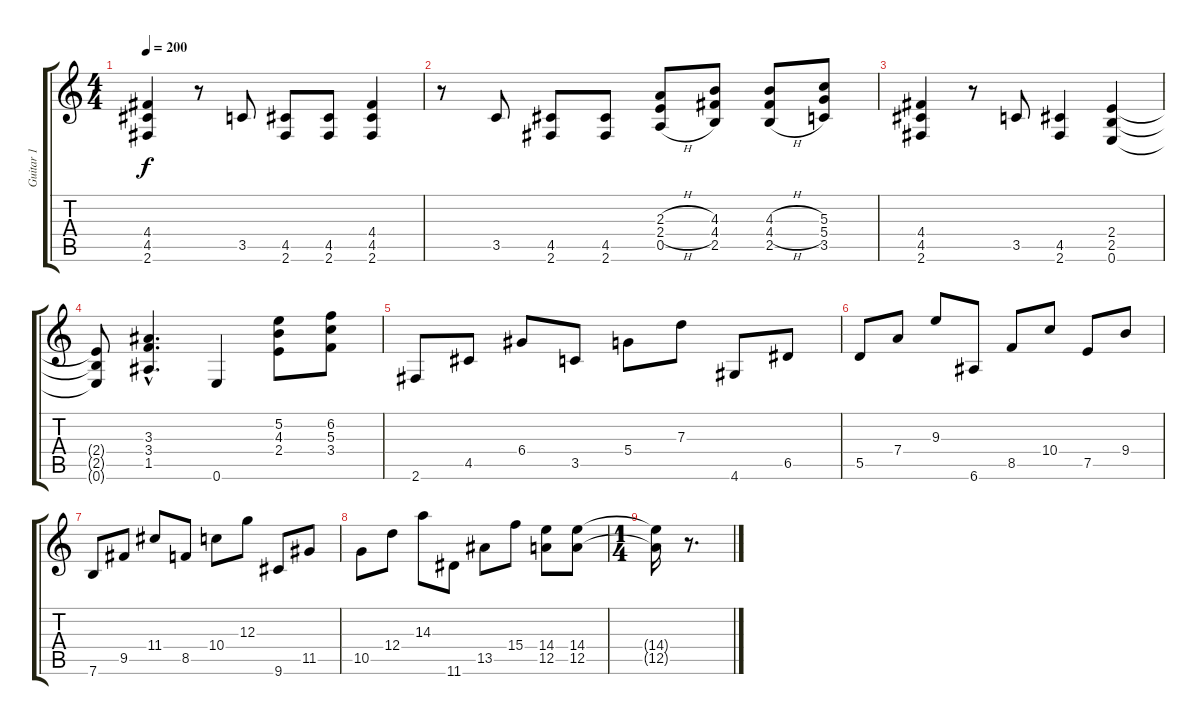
\track ("Guitar 1" "Guitar 1") {instrument overdrivenguitar}
\staff {score tabs}
\tuning (E4 B3 G3 D3 A2 E2) {hide}
\ts (4 4)
\tempo 200
\clef g2
\ks c
(4.4 4.5 2.6).4{dy f} r.8 3.5.8 (4.5 2.6).8 (4.5 2.6).8 (4.4 4.5 2.6).4 |
r.8 3.5.8 (4.5 2.6).8 (4.5 2.6).8 (2.3{h} 2.4{h} 0.5{h}).8 (4.3 4.4 2.5).8 (4.3{h} 4.4{h} 2.5{h}).8 (5.3 5.4 3.5).8 |
(4.4 4.5 2.6).4 r.8 3.5.8 (4.5 2.6).4 (2.4 2.5 0.6).4 |
(2.4{t} 2.5{t} 0.6{t}).8 (3.3{hac} 3.4{hac} 1.5{hac}).4{d} 0.6.4 (5.2 4.3 2.4).8 (6.2 5.3 3.4).8 |
2.6.8 4.5.8 6.4.8 3.5.8 5.4.8 7.3.8 4.6.8 6.5.8 |
5.5.8 7.4.8 9.3.8 6.6.8 8.5.8 10.4.8 7.5.8 9.4.8 |
7.6.8 9.5.8 11.4.8 8.5.8 10.4.8 12.3.8 9.6.8 11.5.8 |
10.5.8 12.4.8 14.3.8 11.6.8 13.5.8 15.4.8 (14.4 12.5).8 (14.4 12.5).8 |
\ts (1 4)
(14.4{t} 12.5{t}).16 r.8{d}
